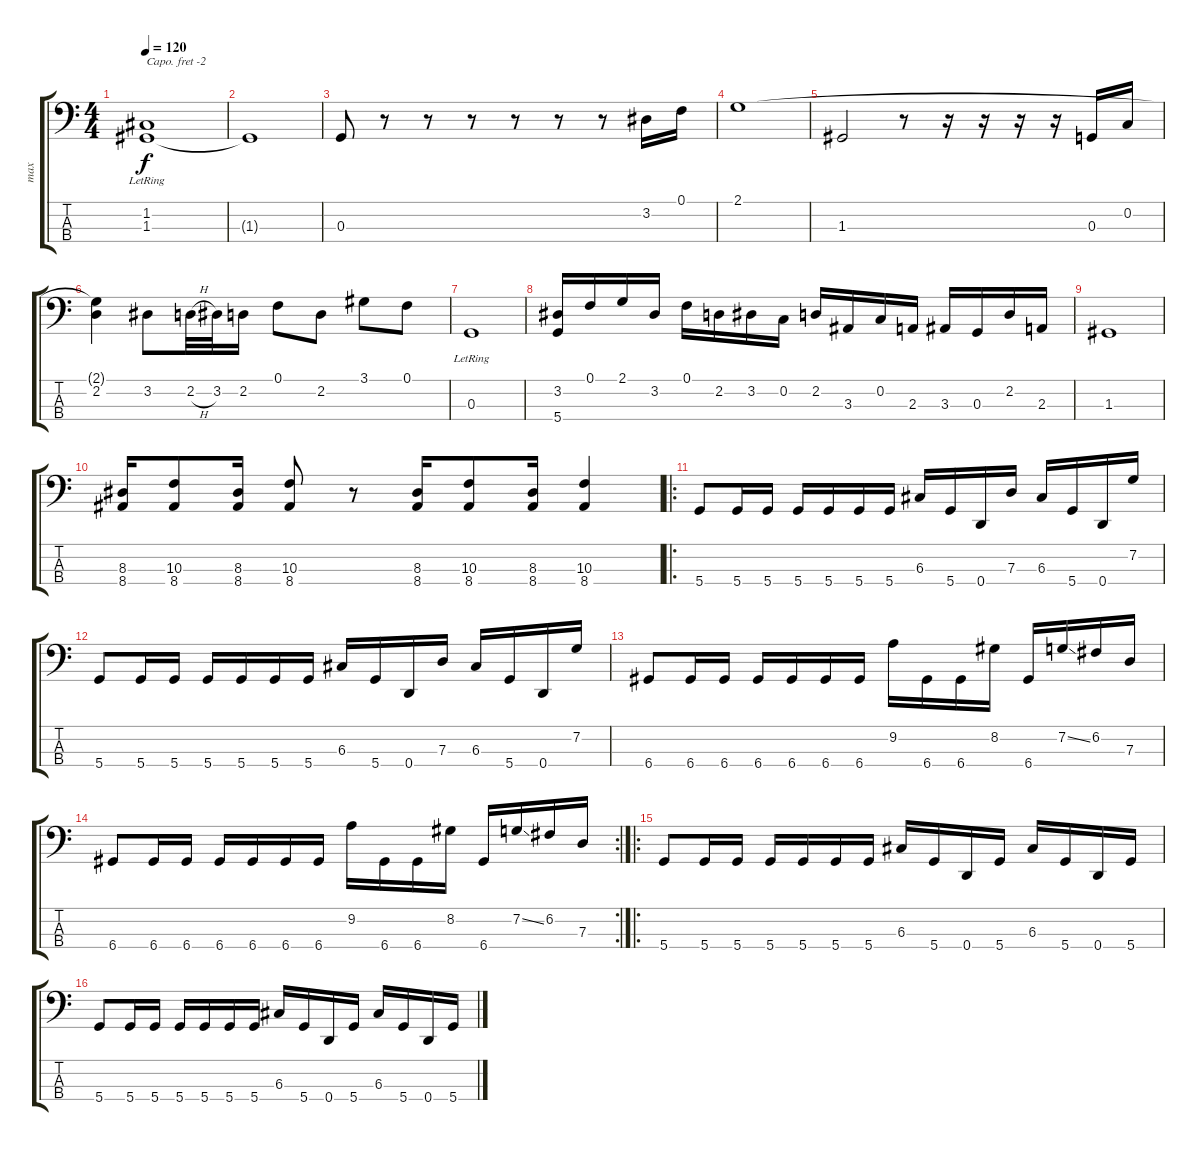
\track ("max" "max") {instrument electricbasspick}
\staff {score tabs}
\capo -2
\tuning (G2 D2 A1 E1) {hide}
\ts (4 4)
\tempo 120
\clef f4
\ks c
(1.2 1.3{lr}).1{dy f} |
1.3{t}.1 |
0.3.8 r.8 r.8 r.8 r.8 r.8 r.8 3.2.16 0.1.16 |
2.1.1 |
1.3.2 r.8 r.16 r.16 r.16 r.16 0.3.16 0.2.16 |
(2.1{t} 2.2).4 3.2.8 2.2{h}.32 3.2.32 2.2.16 0.1.8 2.2.8 3.1.8 0.1.8 |
0.3{lr}.1 |
(3.2 5.4).16 0.1.16 2.1.16 3.2.16 0.1.16 2.2.16 3.2.16 0.2.16 2.2.16 3.3.16 0.2.16 2.3.16 3.3.16 0.3.16 2.2.16 2.3.16 |
1.3.1 |
(8.3 8.4).16 (10.3 8.4).8 (8.3 8.4).16 (10.3 8.4).8 r.8 (8.3 8.4).16 (10.3 8.4).8 (8.3 8.4).16 (10.3 8.4).4 |
\ro
5.4.8 5.4.16 5.4.16 5.4.16 5.4.16 5.4.16 5.4.16 6.3.16 5.4.16 0.4.16 7.3.16 6.3.16 5.4.16 0.4.16 7.2.16 |
5.4.8 5.4.16 5.4.16 5.4.16 5.4.16 5.4.16 5.4.16 6.3.16 5.4.16 0.4.16 7.3.16 6.3.16 5.4.16 0.4.16 7.2.16 |
6.4.8 6.4.16 6.4.16 6.4.16 6.4.16 6.4.16 6.4.16 9.2.16 6.4.16 6.4.16 8.2.16 6.4.16 7.2{ss}.16 6.2.16 7.3.16 |
\rc 2
6.4.8 6.4.16 6.4.16 6.4.16 6.4.16 6.4.16 6.4.16 9.2.16 6.4.16 6.4.16 8.2.16 6.4.16 7.2{ss}.16 6.2.16 7.3.16 |
\ro
5.4.8 5.4.16 5.4.16 5.4.16 5.4.16 5.4.16 5.4.16 6.3.16 5.4.16 0.4.16 5.4.16 6.3.16 5.4.16 0.4.16 5.4.16 |
5.4.8 5.4.16 5.4.16 5.4.16 5.4.16 5.4.16 5.4.16 6.3.16 5.4.16 0.4.16 5.4.16 6.3.16 5.4.16 0.4.16 5.4.16
